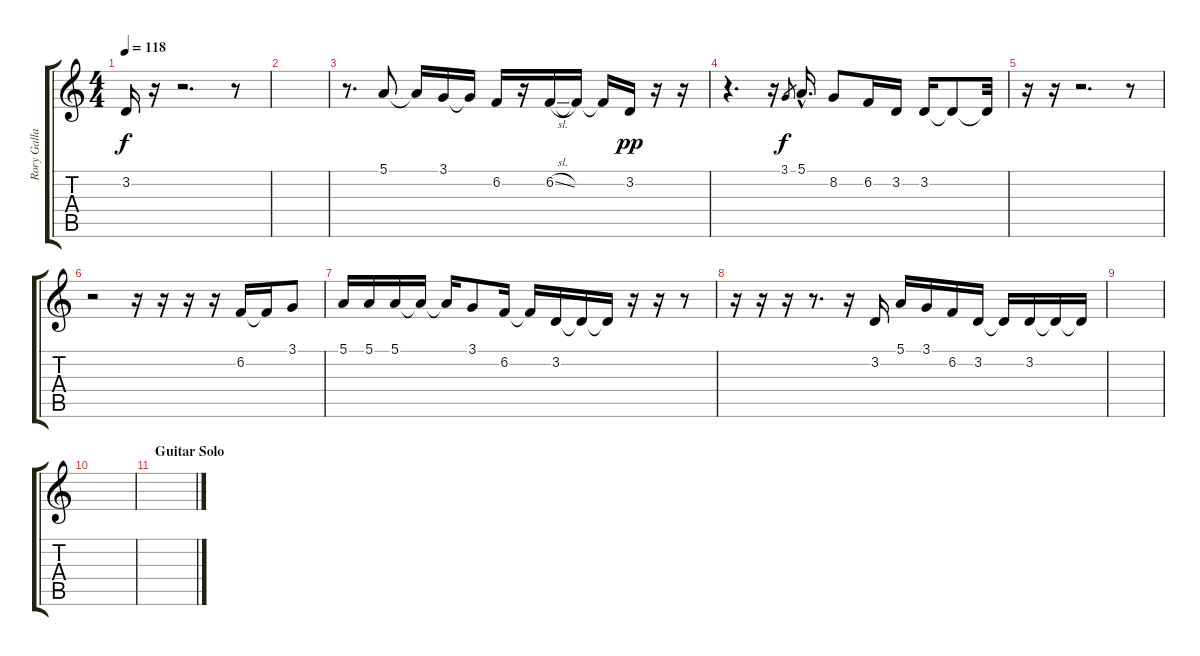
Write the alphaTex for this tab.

\track ("Rory Gallagher Vocals" "Rory Galla") {instrument cello}
\staff {score tabs}
\tuning (E4 B3 G3 D3 A2 E2) {hide}
\ts (4 4)
\tempo 118
\clef g2
\ks c
3.2{t}.16{dy f} r.16 r.2{d} r.8 |
|
r.8{d} 5.1.8 5.1{t}.16 3.1.16 3.1{t}.16 6.2.16 r.16 6.2{sl}.16 6.2{t}.16 6.2{t}.16 3.2.16{dy pp} r.16 r.16 |
r.4{d} r.16 3.1.8{gr dy f} 5.1{hac}.16{d} 8.2.8 6.2.16 3.2.16 3.2.16 3.2{t}.8 3.2{t}.32 |
r.16 r.16 r.2{d} r.8 |
r.2 r.16 r.16 r.16 r.16 6.2.16 6.2{t}.16 3.1.8 |
5.1.16 5.1.16 5.1.16 5.1{t}.16 5.1{t}.16 3.1.8 6.2.16 6.2{t}.16 3.2.16 3.2{t}.16 3.2{t}.16 r.16 r.16 r.8 |
r.16 r.16 r.16 r.8{d} r.16 3.2.16 5.1.16 3.1.16 6.2.16 3.2.16 3.2{t}.16 3.2.16 3.2{t}.16 3.2{t}.16 |
|
|
\section ("" "Guitar Solo")
